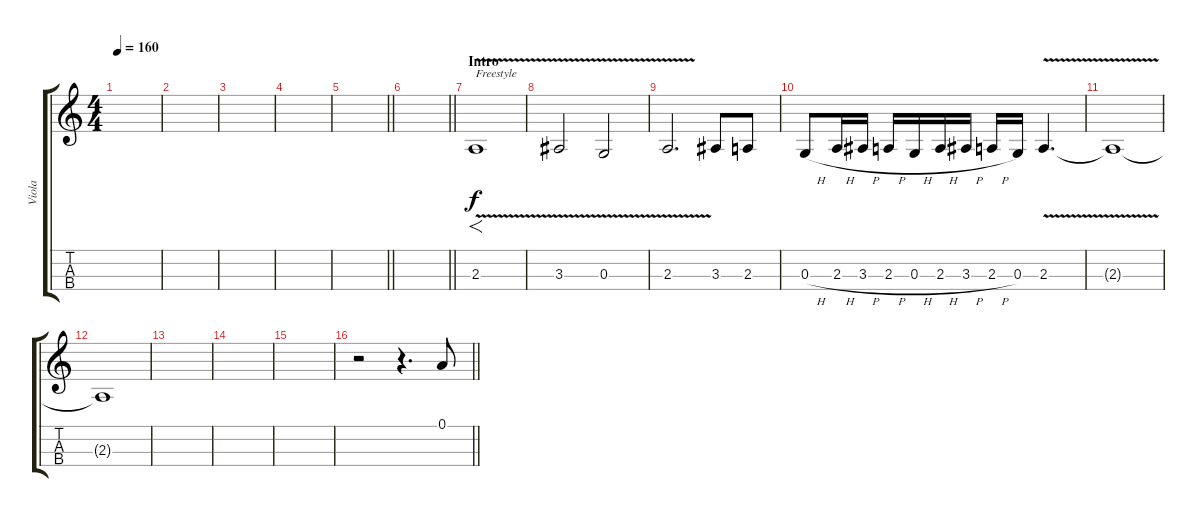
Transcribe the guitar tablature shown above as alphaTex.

\track ("Viola" "Viola") {instrument viola}
\staff {score tabs}
\tuning (A4 D4 G3 C3) {hide}
\ts (4 4)
\tempo 160
\clef g2
\ks c
|
|
|
|
\barLineRight lightlight
|
\barLineRight lightlight
|
\section ("" "Intro")
2.3{v}.1{f txt "Freestyle"} |
3.3{v}.2 0.3{v}.2 |
2.3{v}.2{d} 3.3.8 2.3.8 |
0.3{h}.8 2.3{h}.16 3.3{h}.16 2.3{h}.16 0.3{h}.16 2.3{h}.16 3.3{h}.16 2.3{h}.16 0.3.16 2.3{v}.4{d} |
2.3{t}.1 |
2.3{t}.1 |
|
|
|
\barLineRight lightlight
r.2 r.4{d} 0.1.8
